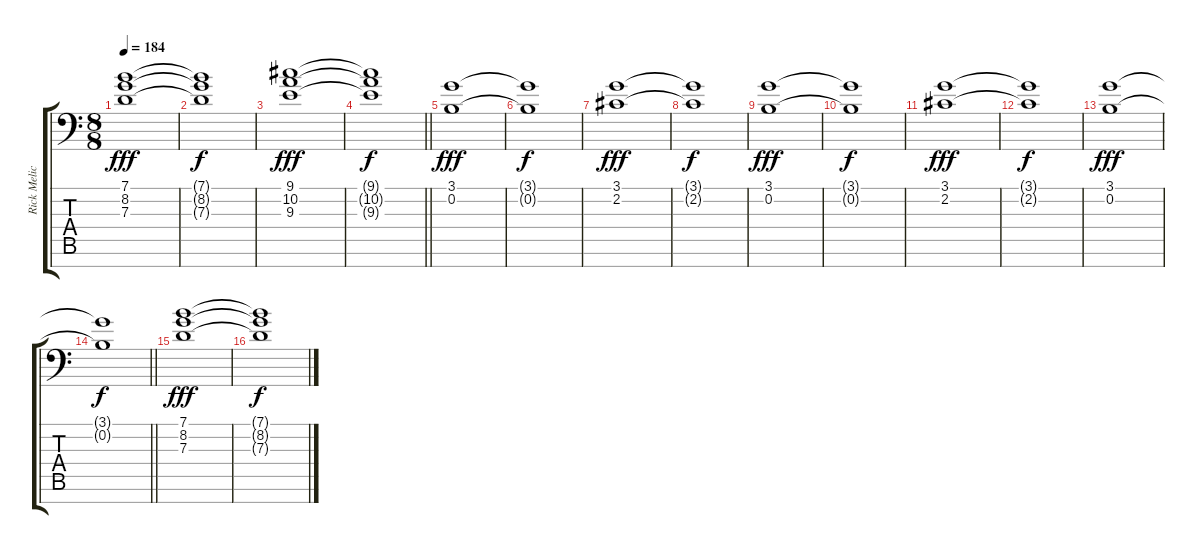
\track ("Rick Melick Keyboards" "Rick Melic") {instrument drawbarorgan}
\staff {score tabs}
\tuning (E4 B3 G3 D3 A2 E2 E1) {hide}
\ts (8 8)
\tempo 184
\clef f4
\ks c
(7.1 8.2 7.3).1{dy fff} |
(7.1{t} 8.2{t} 7.3{t}).1{dy f} |
(9.1 10.2 9.3).1{dy fff} |
\barLineRight lightlight
(9.1{t} 10.2{t} 9.3{t}).1{dy f} |
(3.1 0.2).1{dy fff} |
(3.1{t} 0.2{t}).1{dy f} |
(3.1 2.2).1{dy fff} |
(3.1{t} 2.2{t}).1{dy f} |
(3.1 0.2).1{dy fff} |
(3.1{t} 0.2{t}).1{dy f} |
(3.1 2.2).1{dy fff} |
(3.1{t} 2.2{t}).1{dy f} |
(3.1 0.2).1{dy fff} |
\barLineRight lightlight
(3.1{t} 0.2{t}).1{dy f} |
(7.1 8.2 7.3).1{dy fff} |
(7.1{t} 8.2{t} 7.3{t}).1{dy f}
